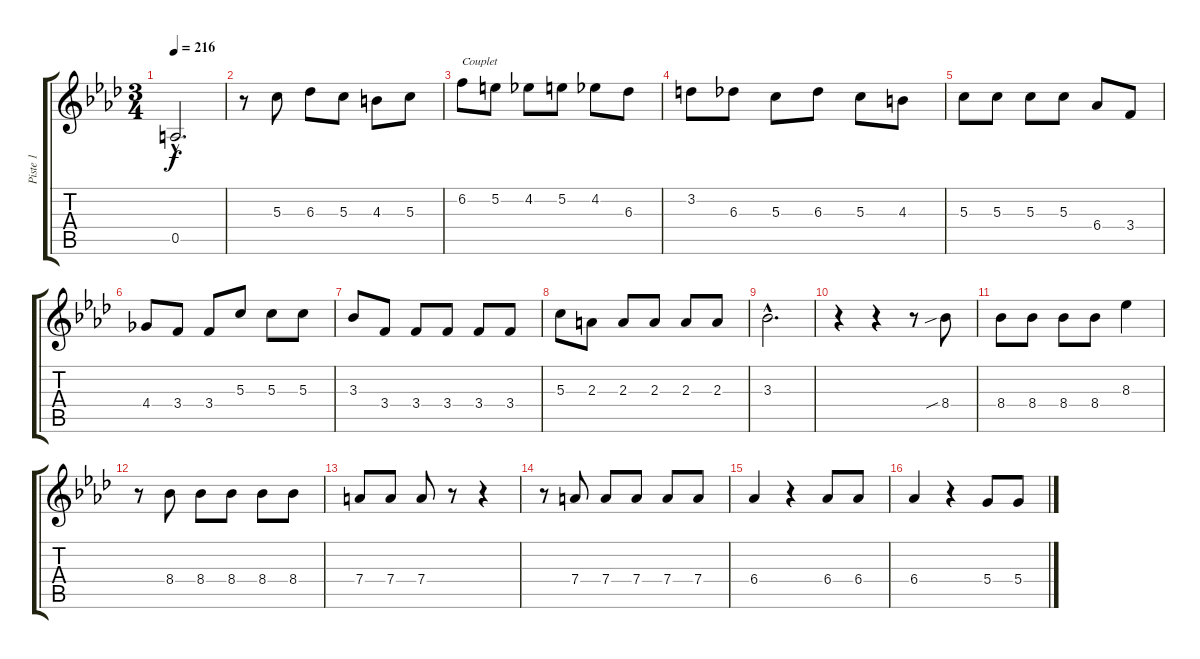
\track ("Piste 1" "Piste 1") {instrument acousticguitarsteel}
\staff {score tabs}
\tuning (E4 B3 G3 D3 A2 E2) {hide}
\ts (3 4)
\tempo 216
\clef g2
\ks ab
0.5{hac t}.2{d dy f} |
r.8 5.3.8 6.3.8 5.3.8 4.3.8 5.3.8 |
6.2.8{txt "Couplet"} 5.2.8 4.2.8 5.2.8 4.2.8 6.3.8 |
3.2.8 6.3.8 5.3.8 6.3.8 5.3.8 4.3.8 |
5.3.8 5.3.8 5.3.8 5.3.8 6.4.8 3.4.8 |
4.4.8 3.4.8 3.4.8 5.3.8 5.3.8 5.3.8 |
3.3.8 3.4.8 3.4.8 3.4.8 3.4.8 3.4.8 |
5.3.8 2.3.8 2.3.8 2.3.8 2.3.8 2.3.8 |
3.3{hac}.2{d} |
r.4 r.4 r.8 8.4{sib}.8 |
8.4.8 8.4.8 8.4.8 8.4.8 8.3.4 |
r.8 8.4.8 8.4.8 8.4.8 8.4.8 8.4.8 |
7.4.8 7.4.8 7.4.8 r.8 r.4 |
r.8 7.4.8 7.4.8 7.4.8 7.4.8 7.4.8 |
6.4.4 r.4 6.4.8 6.4.8 |
6.4.4 r.4 5.4.8 5.4.8
